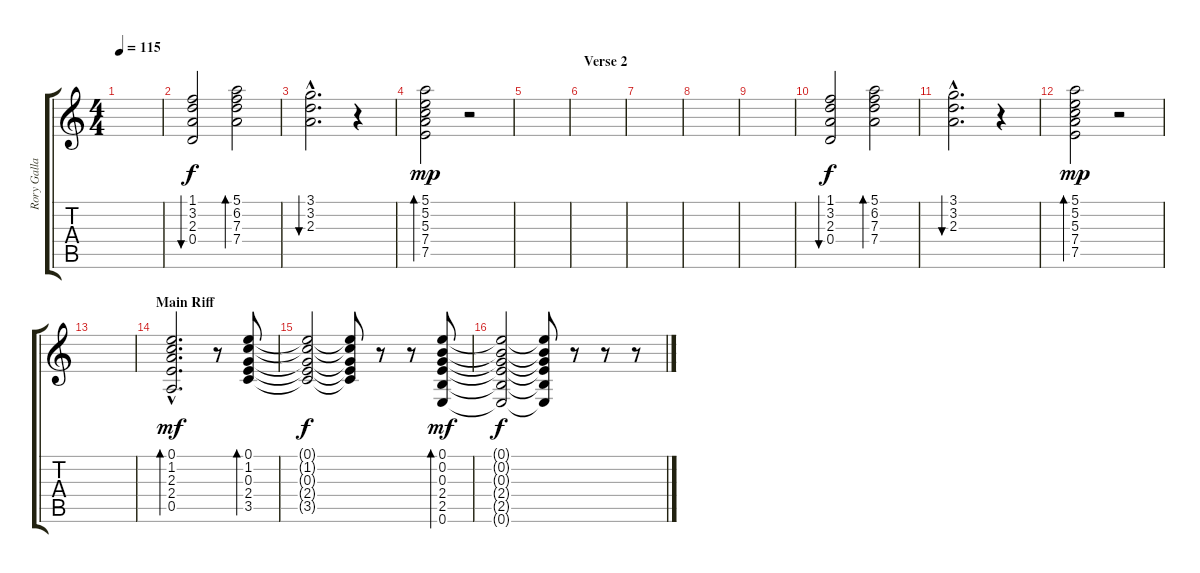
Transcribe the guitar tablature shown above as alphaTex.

\track ("Rory Gallagher (Rhythm 3)" "Rory Galla") {instrument acousticguitarnylon}
\staff {score tabs}
\tuning (E4 B3 G3 D3 A2 E2) {hide}
\ts (4 4)
\tempo 115
\clef g2
\ks c
|
(1.1 3.2 2.3 0.4).2{bu 240 dy f} (5.1 6.2 7.3 7.4).2{bd 240} |
(3.1{hac} 3.2{hac} 2.3{hac}).2{d bu 240} r.4 |
(5.1 5.2 5.3 7.4 7.5).2{bd 120 dy mp} r.2 |
|
\section ("" "Verse 2")
|
|
|
|
(1.1 3.2 2.3 0.4).2{bu 240 dy f} (5.1 6.2 7.3 7.4).2{bd 240} |
(3.1{hac} 3.2{hac} 2.3{hac}).2{d bu 240} r.4 |
(5.1 5.2 5.3 7.4 7.5).2{bd 120 dy mp} r.2 |
|
\section ("" "Main Riff")
(0.1{hac} 1.2{hac} 2.3{hac} 2.4{hac} 0.5{hac}).2{d bd 240 dy mf} r.8 (0.1 1.2 0.3 2.4 3.5).8{bd 240} |
(0.1{t} 1.2{t} 0.3{t} 2.4{t} 3.5{t}).2{dy f} (0.1{t} 1.2{t} 0.3{t} 2.4{t} 3.5{t}).8 r.8 r.8 (0.1 0.2 0.3 2.4 2.5 0.6).8{bd 240 dy mf} |
(0.1{t} 0.2{t} 0.3{t} 2.4{t} 2.5{t} 0.6{t}).2{dy f} (0.1{t} 0.2{t} 0.3{t} 2.4{t} 2.5{t} 0.6{t}).8 r.8 r.8 r.8
